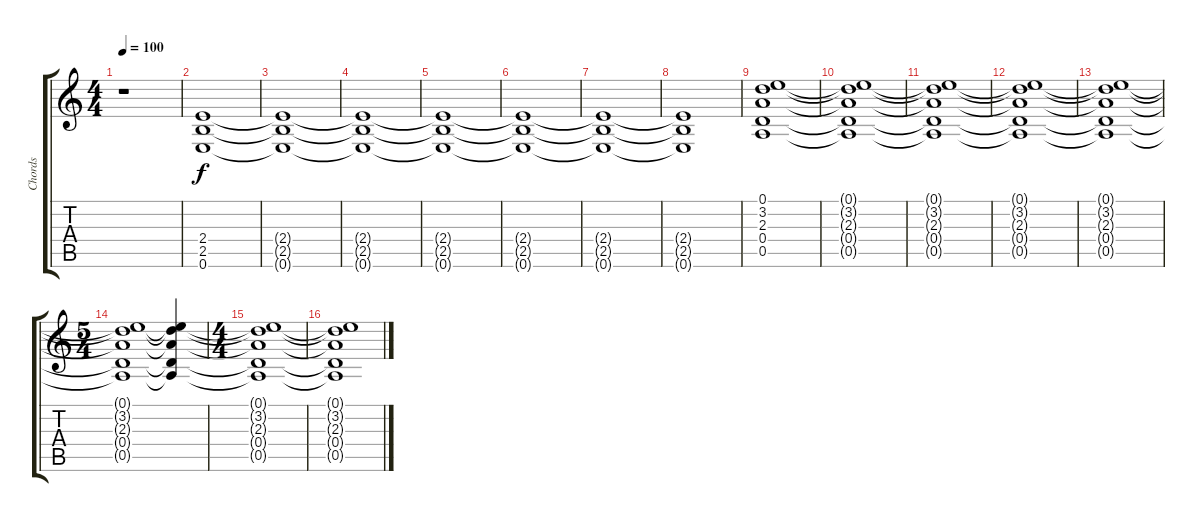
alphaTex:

\track ("Chords" "Chords") {instrument overdrivenguitar}
\staff {score tabs}
\tuning (E4 B3 G3 D3 A2 E2) {hide}
\ts (4 4)
\tempo 100
\clef g2
\ks c
r.1{dy f instrument overdrivenguitar} |
(2.4 2.5 0.6).1 |
(2.4{t} 2.5{t} 0.6{t}).1 |
(2.4{t} 2.5{t} 0.6{t}).1 |
(2.4{t} 2.5{t} 0.6{t}).1 |
(2.4{t} 2.5{t} 0.6{t}).1 |
(2.4{t} 2.5{t} 0.6{t}).1 |
(2.4{t} 2.5{t} 0.6{t}).1 |
(0.1 3.2 2.3 0.4 0.5).1 |
(0.1{t} 3.2{t} 2.3{t} 0.4{t} 0.5{t}).1 |
(0.1{t} 3.2{t} 2.3{t} 0.4{t} 0.5{t}).1 |
(0.1{t} 3.2{t} 2.3{t} 0.4{t} 0.5{t}).1 |
(0.1{t} 3.2{t} 2.3{t} 0.4{t} 0.5{t}).1 |
\ts (5 4)
(0.1{t} 3.2{t} 2.3{t} 0.4{t} 0.5{t}).1 (0.1{t} 3.2{t} 2.3{t} 0.4{t} 0.5{t}).4 |
\ts (4 4)
(0.1{t} 3.2{t} 2.3{t} 0.4{t} 0.5{t}).1 |
(0.1{t} 3.2{t} 2.3{t} 0.4{t} 0.5{t}).1
